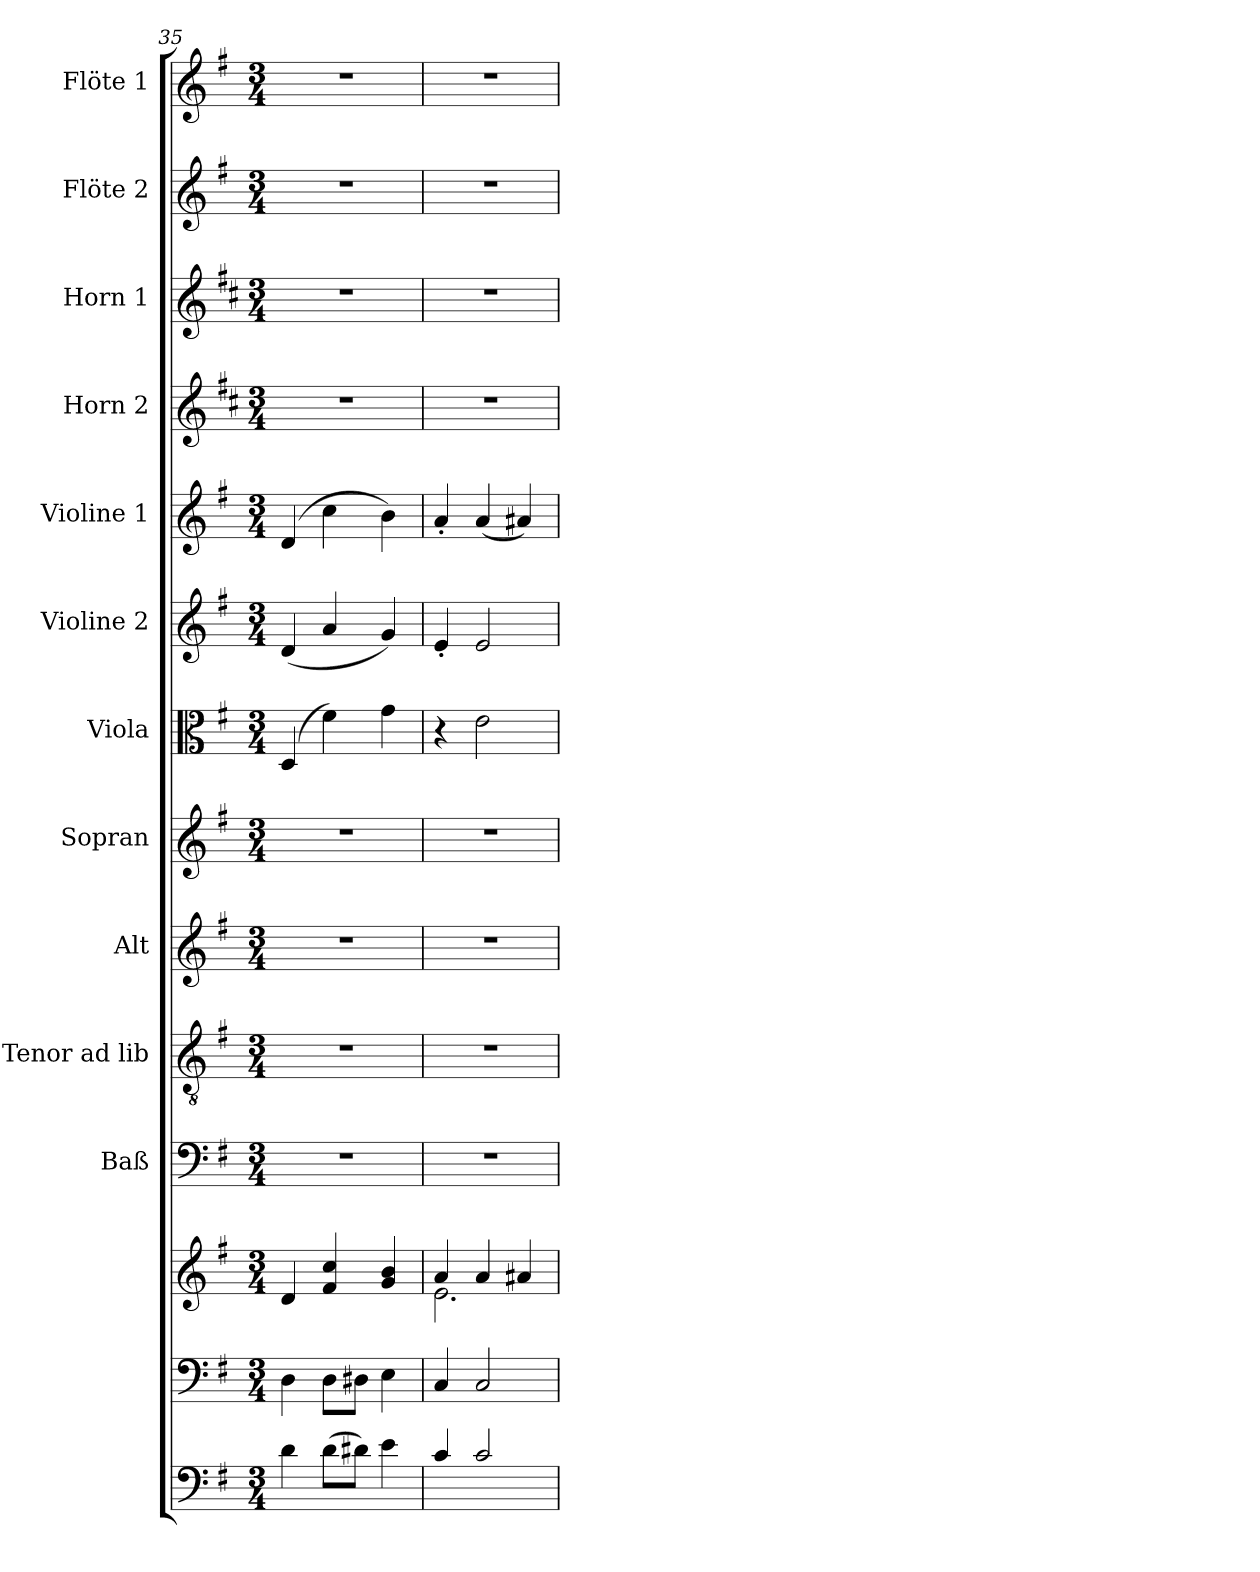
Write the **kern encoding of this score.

**kern	**kern	**kern	**kern	**kern	**kern	**kern	**kern	**kern	**kern	**kern	**kern	**kern	**kern
*part13	*part12	*part12	*part11	*part10	*part9	*part8	*part7	*part6	*part5	*part4	*part3	*part2	*part1
*staff14	*staff13	*staff12	*staff11	*staff10	*staff9	*staff8	*staff7	*staff6	*staff5	*staff4	*staff3	*staff2	*staff1
*	*	*	*I"Baß	*I"Tenor ad lib	*I"Alt	*I"Sopran	*I"Viola	*I"Violine 2	*I"Violine 1	*I"Horn 2	*I"Horn 1	*I"Flöte 2	*I"Flöte 1
*	*	*	*I'Baß	*I'Ten	*I'Alt	*I'Sop	*I'Vla.	*I'Vln. 2	*I'Vln. 1	*I'Hrn. 2	*I'Hrn. 1	*I'Fl. 2	*I'Fl. 1
*clefF4	*clefF4	*clefG2	*clefF4	*clefGv2	*clefG2	*clefG2	*clefC3	*clefG2	*clefG2	*clefG2	*clefG2	*clefG2	*clefG2
*ITrd7c12	*	*	*	*	*	*	*	*	*	*ITrd4c7	*ITrd4c7	*	*
*k[f#]	*k[f#]	*k[f#]	*k[f#]	*k[f#]	*k[f#]	*k[f#]	*k[f#]	*k[f#]	*k[f#]	*k[f#]	*k[f#]	*k[f#]	*k[f#]
*G:	*G:	*G:	*G:	*G:	*G:	*G:	*G:	*G:	*G:	*G:	*G:	*G:	*G:
*M3/4	*M3/4	*M3/4	*M3/4	*M3/4	*M3/4	*M3/4	*M3/4	*M3/4	*M3/4	*M3/4	*M3/4	*M3/4	*M3/4
=35	=35	=35	=35	=35	=35	=35	=35	=35	=35	=35	=35	=35	=35
4D\	4D\	4d/	2.r	2.r	2.r	2.r	(4D/	(<4d/	(4d/	2.r	2.r	2.r	2.r
(>8D\L	8D\L	4f#/ 4cc/	.	.	.	.	4f#\)	4a/	4cc\	.	.	.	.
8D#X\J)	8D#X\J	.	.	.	.	.	.	.	.	.	.	.	.
4E\	4E\	4g/ 4b/	.	.	.	.	4g\	4g/)	4b\)	.	.	.	.
=36	=36	=36	=36	=36	=36	=36	=36	=36	=36	=36	=36	=36	=36
*	*	*^	*	*	*	*	*	*	*	*	*	*	*
4C/	4C/	4a/	2.e\	2.r	2.r	2.r	2.r	4r	4e'</	4a'</	2.r	2.r	2.r	2.r
2C/	2C/	4a/	.	.	.	.	.	2e\	2e/	(<4a/	.	.	.	.
.	.	4a#X/	.	.	.	.	.	.	.	4a#X/)	.	.	.	.
*	*	*v	*v	*	*	*	*	*	*	*	*	*	*	*
=	=	=	=	=	=	=	=	=	=	=	=	=	=
*-	*-	*-	*-	*-	*-	*-	*-	*-	*-	*-	*-	*-	*-
